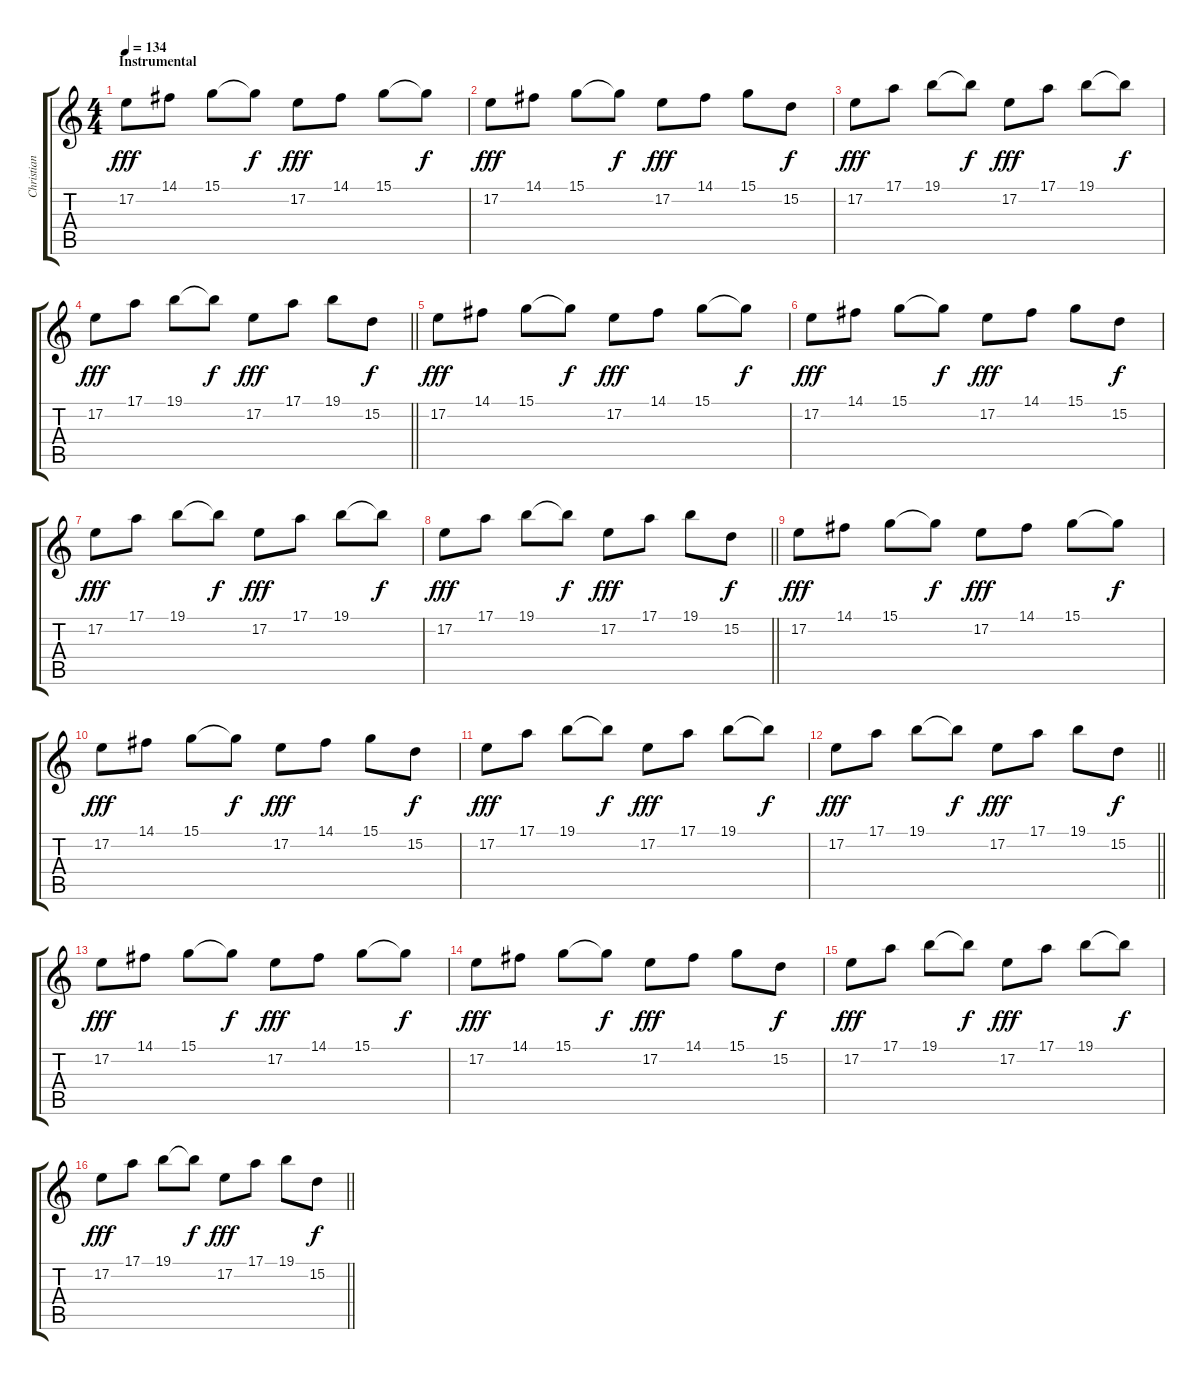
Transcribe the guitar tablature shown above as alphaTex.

\track ("Christian McAlhaney" "Christian ") {instrument synthstrings1}
\staff {score tabs}
\tuning (E4 B3 G3 D3 A2 D2) {hide}
\ts (4 4)
\section ("" "Instrumental ")
\tempo 134
\clef g2
\ks c
17.2.8{dy fff volume 13 instrument electricguitarjazz} 14.1.8 15.1.8 15.1{t}.8{dy f} 17.2.8{dy fff} 14.1.8 15.1.8 15.1{t}.8{dy f} |
17.2.8{dy fff} 14.1.8 15.1.8 15.1{t}.8{dy f} 17.2.8{dy fff} 14.1.8 15.1.8 15.2.8{dy f} |
17.2.8{dy fff} 17.1.8 19.1.8 19.1{t}.8{dy f} 17.2.8{dy fff} 17.1.8 19.1.8 19.1{t}.8{dy f} |
\barLineRight lightlight
17.2.8{dy fff} 17.1.8 19.1.8 19.1{t}.8{dy f} 17.2.8{dy fff} 17.1.8 19.1.8 15.2.8{dy f} |
17.2.8{dy fff} 14.1.8 15.1.8 15.1{t}.8{dy f} 17.2.8{dy fff} 14.1.8 15.1.8 15.1{t}.8{dy f} |
17.2.8{dy fff} 14.1.8 15.1.8 15.1{t}.8{dy f} 17.2.8{dy fff} 14.1.8 15.1.8 15.2.8{dy f} |
17.2.8{dy fff} 17.1.8 19.1.8 19.1{t}.8{dy f} 17.2.8{dy fff} 17.1.8 19.1.8 19.1{t}.8{dy f} |
\barLineRight lightlight
17.2.8{dy fff} 17.1.8 19.1.8 19.1{t}.8{dy f} 17.2.8{dy fff} 17.1.8 19.1.8 15.2.8{dy f} |
17.2.8{dy fff} 14.1.8 15.1.8 15.1{t}.8{dy f} 17.2.8{dy fff} 14.1.8 15.1.8 15.1{t}.8{dy f} |
17.2.8{dy fff} 14.1.8 15.1.8 15.1{t}.8{dy f} 17.2.8{dy fff} 14.1.8 15.1.8 15.2.8{dy f} |
17.2.8{dy fff} 17.1.8 19.1.8 19.1{t}.8{dy f} 17.2.8{dy fff} 17.1.8 19.1.8 19.1{t}.8{dy f} |
\barLineRight lightlight
17.2.8{dy fff} 17.1.8 19.1.8 19.1{t}.8{dy f} 17.2.8{dy fff} 17.1.8 19.1.8 15.2.8{dy f} |
17.2.8{dy fff} 14.1.8 15.1.8 15.1{t}.8{dy f} 17.2.8{dy fff} 14.1.8 15.1.8 15.1{t}.8{dy f} |
17.2.8{dy fff} 14.1.8 15.1.8 15.1{t}.8{dy f} 17.2.8{dy fff} 14.1.8 15.1.8 15.2.8{dy f} |
17.2.8{dy fff} 17.1.8 19.1.8 19.1{t}.8{dy f} 17.2.8{dy fff} 17.1.8 19.1.8 19.1{t}.8{dy f} |
\barLineRight lightlight
17.2.8{dy fff} 17.1.8 19.1.8 19.1{t}.8{dy f} 17.2.8{dy fff} 17.1.8 19.1.8 15.2.8{dy f}
